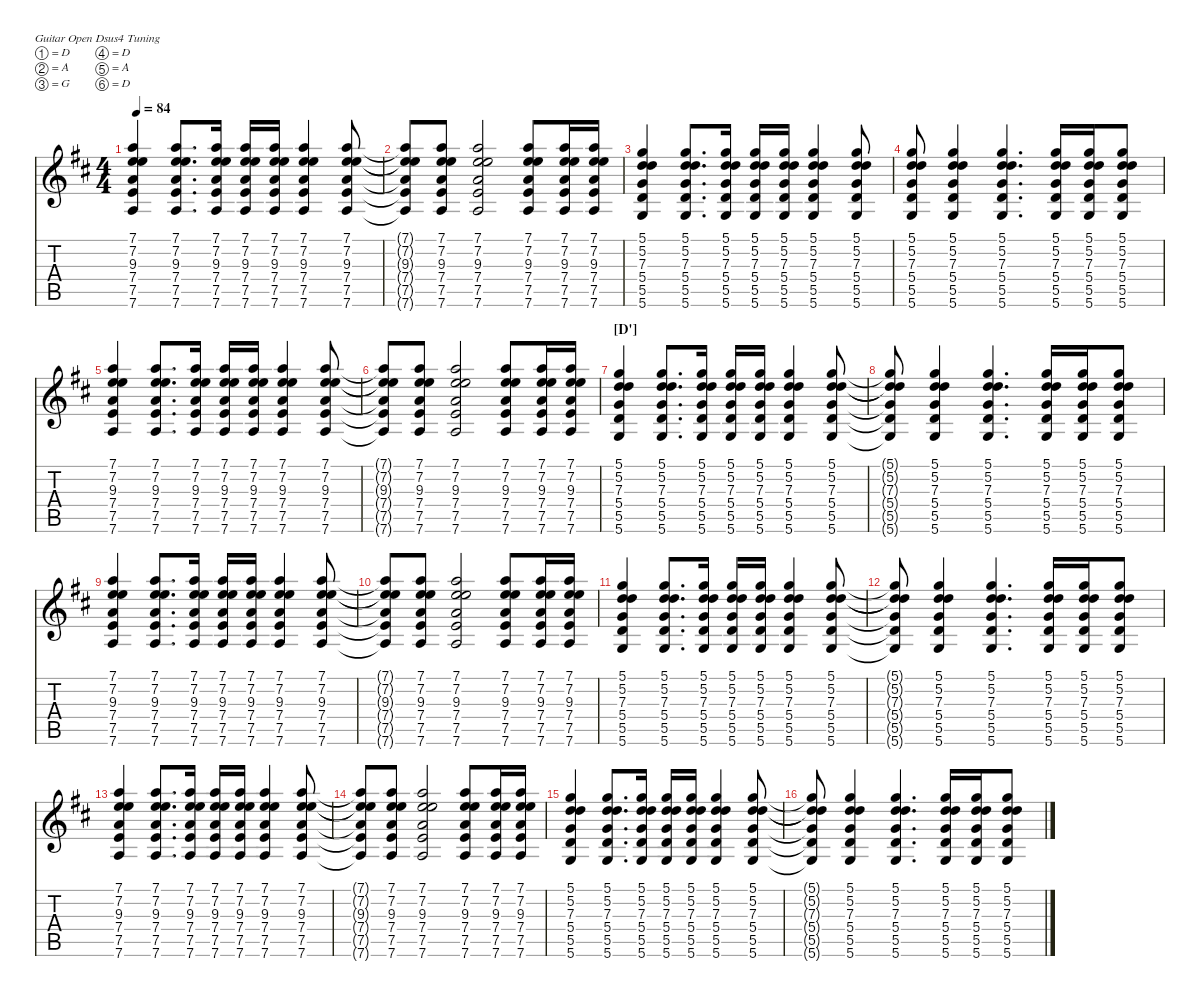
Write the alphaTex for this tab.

\hideDynamics
\bracketExtendMode nobrackets
\singleTrackTrackNamePolicy hidden
\multiTrackTrackNamePolicy hidden
\otherSystemsTrackNameOrientation horizontal
\track ("Electric Guitar" "E-Gt") {mute instrument distortionguitar}
\staff {score tabs}
\tuning (D4 A3 G3 D3 A2 D2)
\ts (4 4)
\tempo 84
\clef g2
\scale
0.333333
\ks d
(7.1{acc forcenatural} 7.2{acc forcenatural} 9.3{acc forcenatural} 7.4{acc forcenatural} 7.5{acc forcenatural} 7.6{acc forcenatural}).4{dy f} (7.1{acc forcenatural} 7.2{acc forcenatural} 9.3{acc forcenatural} 7.4{acc forcenatural} 7.5{acc forcenatural} 7.6{acc forcenatural}).8{d} (7.1{acc forcenatural} 7.2{acc forcenatural} 9.3{acc forcenatural} 7.4{acc forcenatural} 7.5{acc forcenatural} 7.6{acc forcenatural}).16 (7.1{acc forcenatural} 7.2{acc forcenatural} 9.3{acc forcenatural} 7.4{acc forcenatural} 7.5{acc forcenatural} 7.6{acc forcenatural}).16 (7.1{acc forcenatural} 7.2{acc forcenatural} 9.3{acc forcenatural} 7.4{acc forcenatural} 7.5{acc forcenatural} 7.6{acc forcenatural}).16 (7.1{acc forcenatural} 7.2{acc forcenatural} 9.3{acc forcenatural} 7.4{acc forcenatural} 7.5{acc forcenatural} 7.6{acc forcenatural}).4 (7.1{acc forcenatural} 7.2{acc forcenatural} 9.3{acc forcenatural} 7.4{acc forcenatural} 7.5{acc forcenatural} 7.6{acc forcenatural}).8 |
\scale
0.333333 (7.1{t acc forcenatural} 7.2{t acc forcenatural} 9.3{t acc forcenatural} 7.4{t acc forcenatural} 7.5{t acc forcenatural} 7.6{t acc forcenatural}).8 (7.1{acc forcenatural} 7.2{acc forcenatural} 9.3{acc forcenatural} 7.4{acc forcenatural} 7.5{acc forcenatural} 7.6{acc forcenatural}).8 (7.1{acc forcenatural} 7.2{acc forcenatural} 9.3{acc forcenatural} 7.4{acc forcenatural} 7.5{acc forcenatural} 7.6{acc forcenatural}).2 (7.1{acc forcenatural} 7.2{acc forcenatural} 9.3{acc forcenatural} 7.4{acc forcenatural} 7.5{acc forcenatural} 7.6{acc forcenatural}).8 (7.1{acc forcenatural} 7.2{acc forcenatural} 9.3{acc forcenatural} 7.4{acc forcenatural} 7.5{acc forcenatural} 7.6{acc forcenatural}).16 (7.1{acc forcenatural} 7.2{acc forcenatural} 9.3{acc forcenatural} 7.4{acc forcenatural} 7.5{acc forcenatural} 7.6{acc forcenatural}).16 |
\scale
0.333333 (5.1{acc forcenatural} 5.2{acc forcenatural} 7.3{acc forcenatural} 5.4{acc forcenatural} 5.5{acc forcenatural} 5.6{acc forcenatural}).4 (5.1{acc forcenatural} 5.2{acc forcenatural} 7.3{acc forcenatural} 5.4{acc forcenatural} 5.5{acc forcenatural} 5.6{acc forcenatural}).8{d} (5.1{acc forcenatural} 5.2{acc forcenatural} 7.3{acc forcenatural} 5.4{acc forcenatural} 5.5{acc forcenatural} 5.6{acc forcenatural}).16 (5.1{acc forcenatural} 5.2{acc forcenatural} 7.3{acc forcenatural} 5.4{acc forcenatural} 5.5{acc forcenatural} 5.6{acc forcenatural}).16 (5.1{acc forcenatural} 5.2{acc forcenatural} 7.3{acc forcenatural} 5.4{acc forcenatural} 5.5{acc forcenatural} 5.6{acc forcenatural}).16 (5.1{acc forcenatural} 5.2{acc forcenatural} 7.3{acc forcenatural} 5.4{acc forcenatural} 5.5{acc forcenatural} 5.6{acc forcenatural}).4 (5.1{acc forcenatural} 5.2{acc forcenatural} 7.3{acc forcenatural} 5.4{acc forcenatural} 5.5{acc forcenatural} 5.6{acc forcenatural}).8 |
\scale
0.333333 (5.1{acc forcenatural} 5.2{acc forcenatural} 7.3{acc forcenatural} 5.4{acc forcenatural} 5.5{acc forcenatural} 5.6{acc forcenatural}).8 (5.1{acc forcenatural} 5.2{acc forcenatural} 7.3{acc forcenatural} 5.4{acc forcenatural} 5.5{acc forcenatural} 5.6{acc forcenatural}).4 (5.1{acc forcenatural} 5.2{acc forcenatural} 7.3{acc forcenatural} 5.4{acc forcenatural} 5.5{acc forcenatural} 5.6{acc forcenatural}).4{d} (5.1{acc forcenatural} 5.2{acc forcenatural} 7.3{acc forcenatural} 5.4{acc forcenatural} 5.5{acc forcenatural} 5.6{acc forcenatural}).16 (5.1{acc forcenatural} 5.2{acc forcenatural} 7.3{acc forcenatural} 5.4{acc forcenatural} 5.5{acc forcenatural} 5.6{acc forcenatural}).16 (5.1{acc forcenatural} 5.2{acc forcenatural} 7.3{acc forcenatural} 5.4{acc forcenatural} 5.5{acc forcenatural} 5.6{acc forcenatural}).8 |
\scale
0.333333 (7.1{acc forcenatural} 7.2{acc forcenatural} 9.3{acc forcenatural} 7.4{acc forcenatural} 7.5{acc forcenatural} 7.6{acc forcenatural}).4 (7.1{acc forcenatural} 7.2{acc forcenatural} 9.3{acc forcenatural} 7.4{acc forcenatural} 7.5{acc forcenatural} 7.6{acc forcenatural}).8{d} (7.1{acc forcenatural} 7.2{acc forcenatural} 9.3{acc forcenatural} 7.4{acc forcenatural} 7.5{acc forcenatural} 7.6{acc forcenatural}).16 (7.1{acc forcenatural} 7.2{acc forcenatural} 9.3{acc forcenatural} 7.4{acc forcenatural} 7.5{acc forcenatural} 7.6{acc forcenatural}).16 (7.1{acc forcenatural} 7.2{acc forcenatural} 9.3{acc forcenatural} 7.4{acc forcenatural} 7.5{acc forcenatural} 7.6{acc forcenatural}).16 (7.1{acc forcenatural} 7.2{acc forcenatural} 9.3{acc forcenatural} 7.4{acc forcenatural} 7.5{acc forcenatural} 7.6{acc forcenatural}).4 (7.1{acc forcenatural} 7.2{acc forcenatural} 9.3{acc forcenatural} 7.4{acc forcenatural} 7.5{acc forcenatural} 7.6{acc forcenatural}).8 |
\scale
0.333333 (7.1{t acc forcenatural} 7.2{t acc forcenatural} 9.3{t acc forcenatural} 7.4{t acc forcenatural} 7.5{t acc forcenatural} 7.6{t acc forcenatural}).8 (7.1{acc forcenatural} 7.2{acc forcenatural} 9.3{acc forcenatural} 7.4{acc forcenatural} 7.5{acc forcenatural} 7.6{acc forcenatural}).8 (7.1{acc forcenatural} 7.2{acc forcenatural} 9.3{acc forcenatural} 7.4{acc forcenatural} 7.5{acc forcenatural} 7.6{acc forcenatural}).2 (7.1{acc forcenatural} 7.2{acc forcenatural} 9.3{acc forcenatural} 7.4{acc forcenatural} 7.5{acc forcenatural} 7.6{acc forcenatural}).8 (7.1{acc forcenatural} 7.2{acc forcenatural} 9.3{acc forcenatural} 7.4{acc forcenatural} 7.5{acc forcenatural} 7.6{acc forcenatural}).16 (7.1{acc forcenatural} 7.2{acc forcenatural} 9.3{acc forcenatural} 7.4{acc forcenatural} 7.5{acc forcenatural} 7.6{acc forcenatural}).16 |
\section ("D'" "")
\scale
0.333333 (5.1{acc forcenatural} 5.2{acc forcenatural} 7.3{acc forcenatural} 5.4{acc forcenatural} 5.5{acc forcenatural} 5.6{acc forcenatural}).4 (5.1{acc forcenatural} 5.2{acc forcenatural} 7.3{acc forcenatural} 5.4{acc forcenatural} 5.5{acc forcenatural} 5.6{acc forcenatural}).8{d} (5.1{acc forcenatural} 5.2{acc forcenatural} 7.3{acc forcenatural} 5.4{acc forcenatural} 5.5{acc forcenatural} 5.6{acc forcenatural}).16 (5.1{acc forcenatural} 5.2{acc forcenatural} 7.3{acc forcenatural} 5.4{acc forcenatural} 5.5{acc forcenatural} 5.6{acc forcenatural}).16 (5.1{acc forcenatural} 5.2{acc forcenatural} 7.3{acc forcenatural} 5.4{acc forcenatural} 5.5{acc forcenatural} 5.6{acc forcenatural}).16 (5.1{acc forcenatural} 5.2{acc forcenatural} 7.3{acc forcenatural} 5.4{acc forcenatural} 5.5{acc forcenatural} 5.6{acc forcenatural}).4 (5.1{acc forcenatural} 5.2{acc forcenatural} 7.3{acc forcenatural} 5.4{acc forcenatural} 5.5{acc forcenatural} 5.6{acc forcenatural}).8 |
\scale
0.333333 (5.1{t acc forcenatural} 5.2{t acc forcenatural} 7.3{t acc forcenatural} 5.4{t acc forcenatural} 5.5{t acc forcenatural} 5.6{t acc forcenatural}).8 (5.1{acc forcenatural} 5.2{acc forcenatural} 7.3{acc forcenatural} 5.4{acc forcenatural} 5.5{acc forcenatural} 5.6{acc forcenatural}).4 (5.1{acc forcenatural} 5.2{acc forcenatural} 7.3{acc forcenatural} 5.4{acc forcenatural} 5.5{acc forcenatural} 5.6{acc forcenatural}).4{d} (5.1{acc forcenatural} 5.2{acc forcenatural} 7.3{acc forcenatural} 5.4{acc forcenatural} 5.5{acc forcenatural} 5.6{acc forcenatural}).16 (5.1{acc forcenatural} 5.2{acc forcenatural} 7.3{acc forcenatural} 5.4{acc forcenatural} 5.5{acc forcenatural} 5.6{acc forcenatural}).16 (5.1{acc forcenatural} 5.2{acc forcenatural} 7.3{acc forcenatural} 5.4{acc forcenatural} 5.5{acc forcenatural} 5.6{acc forcenatural}).8 |
\scale
0.333333 (7.1{acc forcenatural} 7.2{acc forcenatural} 9.3{acc forcenatural} 7.4{acc forcenatural} 7.5{acc forcenatural} 7.6{acc forcenatural}).4 (7.1{acc forcenatural} 7.2{acc forcenatural} 9.3{acc forcenatural} 7.4{acc forcenatural} 7.5{acc forcenatural} 7.6{acc forcenatural}).8{d} (7.1{acc forcenatural} 7.2{acc forcenatural} 9.3{acc forcenatural} 7.4{acc forcenatural} 7.5{acc forcenatural} 7.6{acc forcenatural}).16 (7.1{acc forcenatural} 7.2{acc forcenatural} 9.3{acc forcenatural} 7.4{acc forcenatural} 7.5{acc forcenatural} 7.6{acc forcenatural}).16 (7.1{acc forcenatural} 7.2{acc forcenatural} 9.3{acc forcenatural} 7.4{acc forcenatural} 7.5{acc forcenatural} 7.6{acc forcenatural}).16 (7.1{acc forcenatural} 7.2{acc forcenatural} 9.3{acc forcenatural} 7.4{acc forcenatural} 7.5{acc forcenatural} 7.6{acc forcenatural}).4 (7.1{acc forcenatural} 7.2{acc forcenatural} 9.3{acc forcenatural} 7.4{acc forcenatural} 7.5{acc forcenatural} 7.6{acc forcenatural}).8 |
\scale
0.333333 (7.1{t acc forcenatural} 7.2{t acc forcenatural} 9.3{t acc forcenatural} 7.4{t acc forcenatural} 7.5{t acc forcenatural} 7.6{t acc forcenatural}).8 (7.1{acc forcenatural} 7.2{acc forcenatural} 9.3{acc forcenatural} 7.4{acc forcenatural} 7.5{acc forcenatural} 7.6{acc forcenatural}).8 (7.1{acc forcenatural} 7.2{acc forcenatural} 9.3{acc forcenatural} 7.4{acc forcenatural} 7.5{acc forcenatural} 7.6{acc forcenatural}).2 (7.1{acc forcenatural} 7.2{acc forcenatural} 9.3{acc forcenatural} 7.4{acc forcenatural} 7.5{acc forcenatural} 7.6{acc forcenatural}).8 (7.1{acc forcenatural} 7.2{acc forcenatural} 9.3{acc forcenatural} 7.4{acc forcenatural} 7.5{acc forcenatural} 7.6{acc forcenatural}).16 (7.1{acc forcenatural} 7.2{acc forcenatural} 9.3{acc forcenatural} 7.4{acc forcenatural} 7.5{acc forcenatural} 7.6{acc forcenatural}).16 |
\scale
0.333333 (5.1{acc forcenatural} 5.2{acc forcenatural} 7.3{acc forcenatural} 5.4{acc forcenatural} 5.5{acc forcenatural} 5.6{acc forcenatural}).4 (5.1{acc forcenatural} 5.2{acc forcenatural} 7.3{acc forcenatural} 5.4{acc forcenatural} 5.5{acc forcenatural} 5.6{acc forcenatural}).8{d} (5.1{acc forcenatural} 5.2{acc forcenatural} 7.3{acc forcenatural} 5.4{acc forcenatural} 5.5{acc forcenatural} 5.6{acc forcenatural}).16 (5.1{acc forcenatural} 5.2{acc forcenatural} 7.3{acc forcenatural} 5.4{acc forcenatural} 5.5{acc forcenatural} 5.6{acc forcenatural}).16 (5.1{acc forcenatural} 5.2{acc forcenatural} 7.3{acc forcenatural} 5.4{acc forcenatural} 5.5{acc forcenatural} 5.6{acc forcenatural}).16 (5.1{acc forcenatural} 5.2{acc forcenatural} 7.3{acc forcenatural} 5.4{acc forcenatural} 5.5{acc forcenatural} 5.6{acc forcenatural}).4 (5.1{acc forcenatural} 5.2{acc forcenatural} 7.3{acc forcenatural} 5.4{acc forcenatural} 5.5{acc forcenatural} 5.6{acc forcenatural}).8 |
\scale
0.333333 (5.1{t acc forcenatural} 5.2{t acc forcenatural} 7.3{t acc forcenatural} 5.4{t acc forcenatural} 5.5{t acc forcenatural} 5.6{t acc forcenatural}).8 (5.1{acc forcenatural} 5.2{acc forcenatural} 7.3{acc forcenatural} 5.4{acc forcenatural} 5.5{acc forcenatural} 5.6{acc forcenatural}).4 (5.1{acc forcenatural} 5.2{acc forcenatural} 7.3{acc forcenatural} 5.4{acc forcenatural} 5.5{acc forcenatural} 5.6{acc forcenatural}).4{d} (5.1{acc forcenatural} 5.2{acc forcenatural} 7.3{acc forcenatural} 5.4{acc forcenatural} 5.5{acc forcenatural} 5.6{acc forcenatural}).16 (5.1{acc forcenatural} 5.2{acc forcenatural} 7.3{acc forcenatural} 5.4{acc forcenatural} 5.5{acc forcenatural} 5.6{acc forcenatural}).16 (5.1{acc forcenatural} 5.2{acc forcenatural} 7.3{acc forcenatural} 5.4{acc forcenatural} 5.5{acc forcenatural} 5.6{acc forcenatural}).8 |
\scale
0.333333 (7.1{acc forcenatural} 7.2{acc forcenatural} 9.3{acc forcenatural} 7.4{acc forcenatural} 7.5{acc forcenatural} 7.6{acc forcenatural}).4 (7.1{acc forcenatural} 7.2{acc forcenatural} 9.3{acc forcenatural} 7.4{acc forcenatural} 7.5{acc forcenatural} 7.6{acc forcenatural}).8{d} (7.1{acc forcenatural} 7.2{acc forcenatural} 9.3{acc forcenatural} 7.4{acc forcenatural} 7.5{acc forcenatural} 7.6{acc forcenatural}).16 (7.1{acc forcenatural} 7.2{acc forcenatural} 9.3{acc forcenatural} 7.4{acc forcenatural} 7.5{acc forcenatural} 7.6{acc forcenatural}).16 (7.1{acc forcenatural} 7.2{acc forcenatural} 9.3{acc forcenatural} 7.4{acc forcenatural} 7.5{acc forcenatural} 7.6{acc forcenatural}).16 (7.1{acc forcenatural} 7.2{acc forcenatural} 9.3{acc forcenatural} 7.4{acc forcenatural} 7.5{acc forcenatural} 7.6{acc forcenatural}).4 (7.1{acc forcenatural} 7.2{acc forcenatural} 9.3{acc forcenatural} 7.4{acc forcenatural} 7.5{acc forcenatural} 7.6{acc forcenatural}).8 |
\scale
0.333333 (7.1{t acc forcenatural} 7.2{t acc forcenatural} 9.3{t acc forcenatural} 7.4{t acc forcenatural} 7.5{t acc forcenatural} 7.6{t acc forcenatural}).8 (7.1{acc forcenatural} 7.2{acc forcenatural} 9.3{acc forcenatural} 7.4{acc forcenatural} 7.5{acc forcenatural} 7.6{acc forcenatural}).8 (7.1{acc forcenatural} 7.2{acc forcenatural} 9.3{acc forcenatural} 7.4{acc forcenatural} 7.5{acc forcenatural} 7.6{acc forcenatural}).2 (7.1{acc forcenatural} 7.2{acc forcenatural} 9.3{acc forcenatural} 7.4{acc forcenatural} 7.5{acc forcenatural} 7.6{acc forcenatural}).8 (7.1{acc forcenatural} 7.2{acc forcenatural} 9.3{acc forcenatural} 7.4{acc forcenatural} 7.5{acc forcenatural} 7.6{acc forcenatural}).16 (7.1{acc forcenatural} 7.2{acc forcenatural} 9.3{acc forcenatural} 7.4{acc forcenatural} 7.5{acc forcenatural} 7.6{acc forcenatural}).16 |
\scale
0.333333 (5.1{acc forcenatural} 5.2{acc forcenatural} 7.3{acc forcenatural} 5.4{acc forcenatural} 5.5{acc forcenatural} 5.6{acc forcenatural}).4 (5.1{acc forcenatural} 5.2{acc forcenatural} 7.3{acc forcenatural} 5.4{acc forcenatural} 5.5{acc forcenatural} 5.6{acc forcenatural}).8{d} (5.1{acc forcenatural} 5.2{acc forcenatural} 7.3{acc forcenatural} 5.4{acc forcenatural} 5.5{acc forcenatural} 5.6{acc forcenatural}).16 (5.1{acc forcenatural} 5.2{acc forcenatural} 7.3{acc forcenatural} 5.4{acc forcenatural} 5.5{acc forcenatural} 5.6{acc forcenatural}).16 (5.1{acc forcenatural} 5.2{acc forcenatural} 7.3{acc forcenatural} 5.4{acc forcenatural} 5.5{acc forcenatural} 5.6{acc forcenatural}).16 (5.1{acc forcenatural} 5.2{acc forcenatural} 7.3{acc forcenatural} 5.4{acc forcenatural} 5.5{acc forcenatural} 5.6{acc forcenatural}).4 (5.1{acc forcenatural} 5.2{acc forcenatural} 7.3{acc forcenatural} 5.4{acc forcenatural} 5.5{acc forcenatural} 5.6{acc forcenatural}).8 |
\scale
0.333333 (5.1{t acc forcenatural} 5.2{t acc forcenatural} 7.3{t acc forcenatural} 5.4{t acc forcenatural} 5.5{t acc forcenatural} 5.6{t acc forcenatural}).8 (5.1{acc forcenatural} 5.2{acc forcenatural} 7.3{acc forcenatural} 5.4{acc forcenatural} 5.5{acc forcenatural} 5.6{acc forcenatural}).4 (5.1{acc forcenatural} 5.2{acc forcenatural} 7.3{acc forcenatural} 5.4{acc forcenatural} 5.5{acc forcenatural} 5.6{acc forcenatural}).4{d} (5.1{acc forcenatural} 5.2{acc forcenatural} 7.3{acc forcenatural} 5.4{acc forcenatural} 5.5{acc forcenatural} 5.6{acc forcenatural}).16 (5.1{acc forcenatural} 5.2{acc forcenatural} 7.3{acc forcenatural} 5.4{acc forcenatural} 5.5{acc forcenatural} 5.6{acc forcenatural}).16 (5.1{acc forcenatural} 5.2{acc forcenatural} 7.3{acc forcenatural} 5.4{acc forcenatural} 5.5{acc forcenatural} 5.6{acc forcenatural}).8
